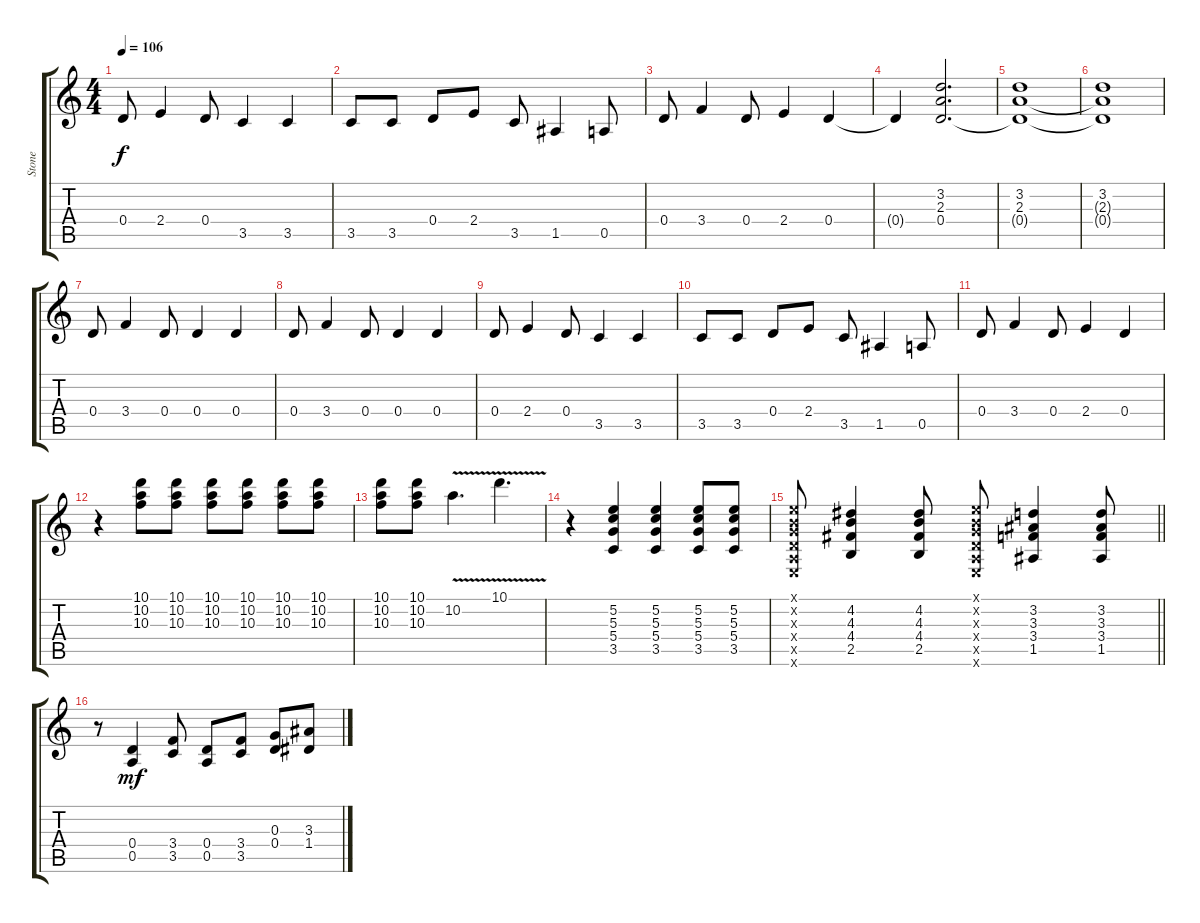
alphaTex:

\track ("Stone" "Stone") {instrument distortionguitar}
\staff {score tabs}
\tuning (E4 B3 G3 D3 A2 E2) {hide}
\ts (4 4)
\tempo 106
\clef g2
\ks c
0.4.8{dy f} 2.4.4 0.4.8 3.5.4 3.5.4 |
3.5.8 3.5.8 0.4.8 2.4.8 3.5.8 1.5.4 0.5.8 |
0.4.8 3.4.4 0.4.8 2.4.4 0.4.4 |
0.4{t}.4 (3.2 2.3 0.4).2{d} |
(3.2 2.3 0.4{t}).1 |
(3.2 2.3{t} 0.4{t}).1 |
0.4.8 3.4.4 0.4.8 0.4.4 0.4.4 |
0.4.8 3.4.4 0.4.8 0.4.4 0.4.4 |
0.4.8 2.4.4 0.4.8 3.5.4 3.5.4 |
3.5.8 3.5.8 0.4.8 2.4.8 3.5.8 1.5.4 0.5.8 |
0.4.8 3.4.4 0.4.8 2.4.4 0.4.4 |
r.4 (10.1 10.2 10.3).8 (10.1 10.2 10.3).8 (10.1 10.2 10.3).8 (10.1 10.2 10.3).8 (10.1 10.2 10.3).8 (10.1 10.2 10.3).8 |
(10.1 10.2 10.3).8 (10.1 10.2 10.3).8 10.2{v}.4{d} 10.1{v}.4{d} |
r.4 (5.2 5.3 5.4 3.5).4 (5.2 5.3 5.4 3.5).4 (5.2 5.3 5.4 3.5).8 (5.2 5.3 5.4 3.5).8 |
\barLineRight lightlight
(0.1{x} 0.2{x} 0.3{x} 0.4{x} 0.5{x} 0.6{x}).8 (4.2 4.3 4.4 2.5).4 (4.2 4.3 4.4 2.5).8 (0.1{x} 0.2{x} 0.3{x} 0.4{x} 0.5{x} 0.6{x}).8 (3.2 3.3 3.4 1.5).4 (3.2 3.3 3.4 1.5).8 |
r.8 (0.4 0.5).4{dy mf} (3.4 3.5).8 (0.4 0.5).8 (3.4 3.5).8 (0.3 0.4).8 (3.3 1.4).8
